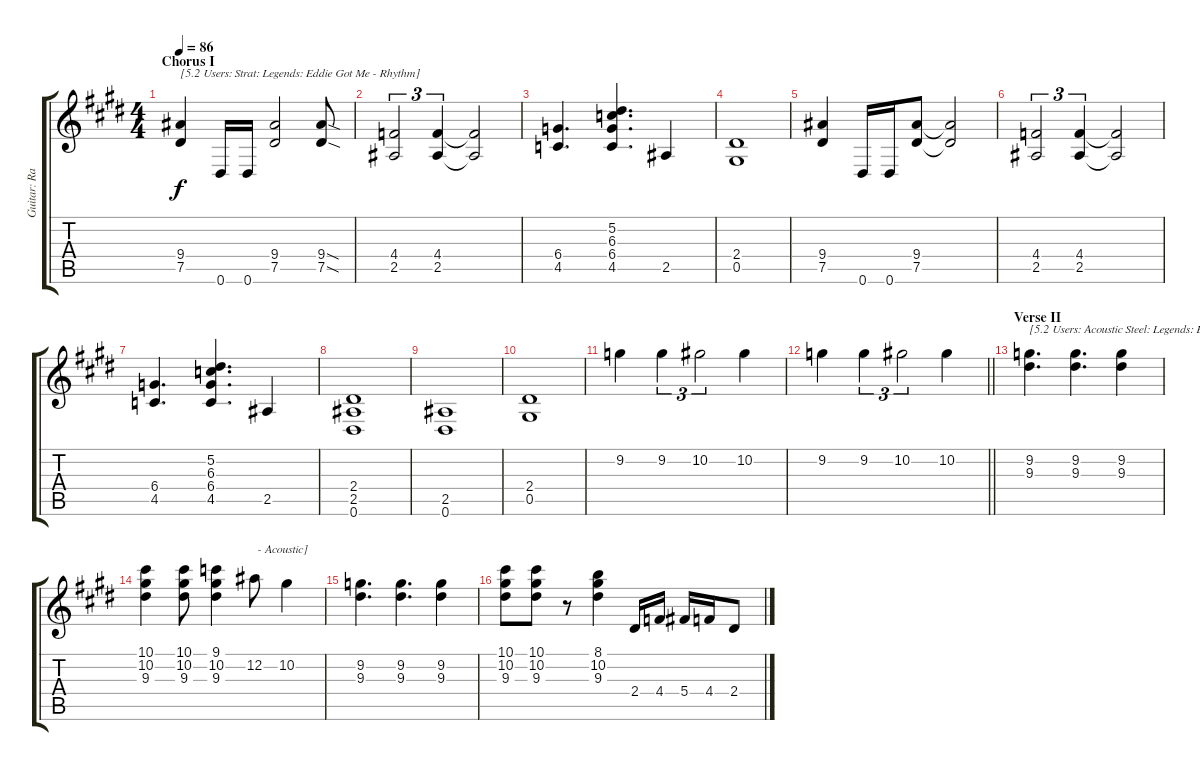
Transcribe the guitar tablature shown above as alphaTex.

\track ("Guitar: Randy" "Guitar: Ra") {instrument acousticguitarsteel}
\staff {score tabs}
\tuning (Eb4 Bb3 Gb3 Db3 Ab2 Eb2) {hide}
\ts (4 4)
\section ("" "Chorus I")
\tempo 86
\clef g2
\ks c#minor
(9.4 7.5).4{txt "[5.2 Users: Strat: Legends: Eddie Got Me - Rhythm]" dy f volume 13 instrument distortionguitar} 0.6.16 0.6.16 (9.4 7.5).2 (9.4{sod} 7.5{sod}).8 |
(4.4 2.5).2{tu (3 2)} (4.4 2.5).4{tu (3 2)} (4.4{t} 2.5{t}).2 |
(6.4 4.5).4{d} (5.2 6.3 6.4 4.5).4{d} 2.5.4 |
(2.4 0.5).1 |
(9.4 7.5).4 0.6.16 0.6.16 (9.4 7.5).8 (9.4{t} 7.5{t}).2 |
(4.4 2.5).2{tu (3 2)} (4.4 2.5).4{tu (3 2)} (4.4{t} 2.5{t}).2 |
(6.4 4.5).4{d} (5.2 6.3 6.4 4.5).4{d} 2.5.4 |
(2.4 2.5 0.6).1 |
(2.5 0.6).1 |
(2.4 0.5).1 |
9.2.4 9.2.4{tu (3 2)} 10.2.2{tu (3 2)} 10.2.4 |
\barLineRight lightlight
9.2.4 9.2.4{tu (3 2)} 10.2.2{tu (3 2)} 10.2.4 |
\section ("" "Verse II")
(9.2 9.3).4{d txt "[5.2 Users: Acoustic Steel: Legends: Eddie Got Me" instrument acousticguitarsteel} (9.2 9.3).4{d} (9.2 9.3).4 |
(10.1 10.2 9.3).4 (10.1 10.2 9.3).8 (9.1 10.2 9.3).4 12.2.8{txt " - Acoustic]"} 10.2.4 |
(9.2 9.3).4{d} (9.2 9.3).4{d} (9.2 9.3).4 |
(10.1 10.2 9.3).8 (10.1 10.2 9.3).8 r.8 (8.1 10.2 9.3).4 2.4.16 4.4.16 5.4.16 4.4.16 2.4.8
